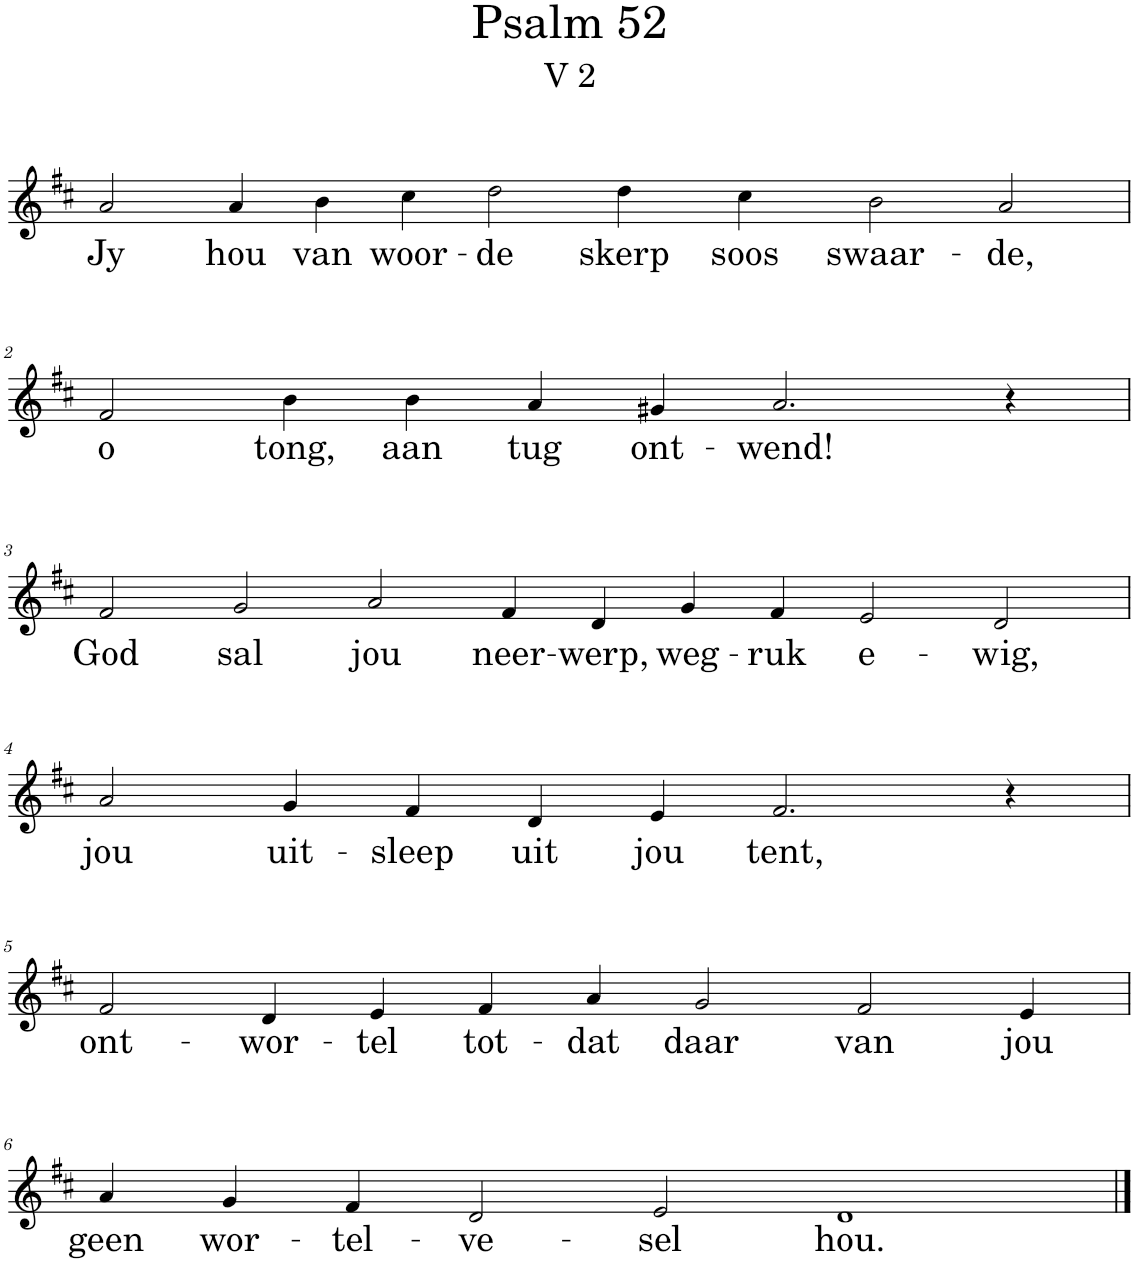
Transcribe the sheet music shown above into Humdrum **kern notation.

**kern	**text
*part1	*part1
*staff1	*staff1
*I"Pipe Organ	*
*I'Org.	*
*clefG2	*
*k[f#c#]	*
*M13/4	*
=1	=1
!	!LO:LY:b
2a/	Jy
!	!LO:LY:b
4a/	hou
!	!LO:LY:b
4b\	van
!	!LO:LY:b
4cc#\	woor-
!	!LO:LY:b
2dd\	-de
!	!LO:LY:b
4dd\	skerp
!	!LO:LY:b
4cc#\	soos
!	!LO:LY:b
2b\	swaar-
!	!LO:LY:b
2a/	-de,
!!LO:LB:g=z
=2	=2
*M10/4	*
!	!LO:LY:b
2f#/	o
!	!LO:LY:b
4b\	tong,
!	!LO:LY:b
4b\	aan
!	!LO:LY:b
4a/	tug
!	!LO:LY:b
4g#X/	ont-
!	!LO:LY:b
2.a/	-wend!
4r	.
!!LO:LB:g=z
=3	=3
*M14/4	*
!	!LO:LY:b
2f#/	God
!	!LO:LY:b
2g/	sal
!	!LO:LY:b
2a/	jou
!	!LO:LY:b
4f#/	neer-
!	!LO:LY:b
4d/	-werp,
!	!LO:LY:b
4g/	weg-
!	!LO:LY:b
4f#/	-ruk
!	!LO:LY:b
2e/	e-
!	!LO:LY:b
2d/	-wig,
!!LO:LB:g=z
=4	=4
*M10/4	*
!	!LO:LY:b
2a/	jou
!	!LO:LY:b
4g/	uit-
!	!LO:LY:b
4f#/	-sleep
!	!LO:LY:b
4d/	uit
!	!LO:LY:b
4e/	jou
!	!LO:LY:b
2.f#/	tent,
4r	.
!!LO:LB:g=z
=5	=5
*M11/4	*
!	!LO:LY:b
2f#/	ont-
!	!LO:LY:b
4d/	-wor-
!	!LO:LY:b
4e/	-tel
!	!LO:LY:b
4f#/	tot-
!	!LO:LY:b
4a/	-dat
!	!LO:LY:b
2g/	daar
!	!LO:LY:b
2f#/	van
!	!LO:LY:b
4e/	jou
!!LO:LB:g=z
=6	=6
!	!LO:LY:b
4a/	geen
!	!LO:LY:b
4g/	wor-
!	!LO:LY:b
4f#/	-tel-
!	!LO:LY:b
2d/	-ve-
!	!LO:LY:b
2e/	-sel
!	!LO:LY:b
1d	hou.
==	==
*-	*-
